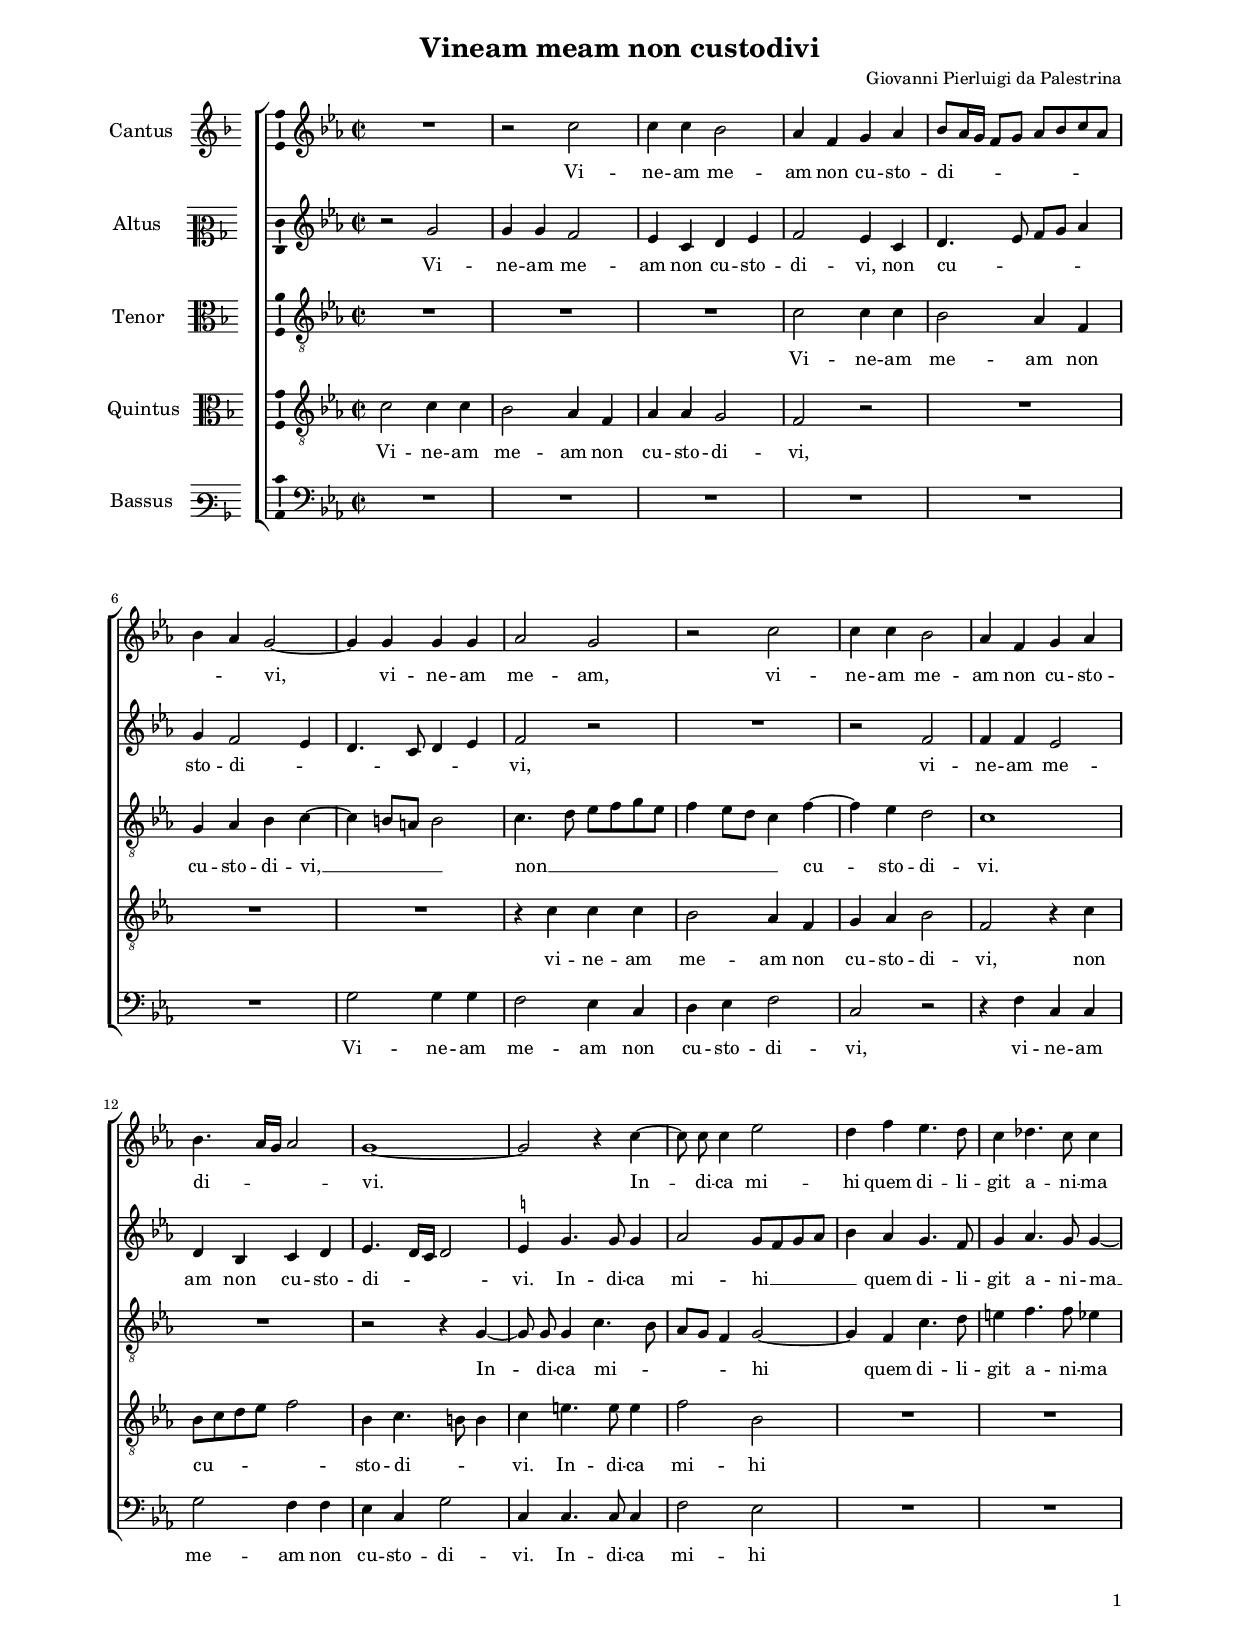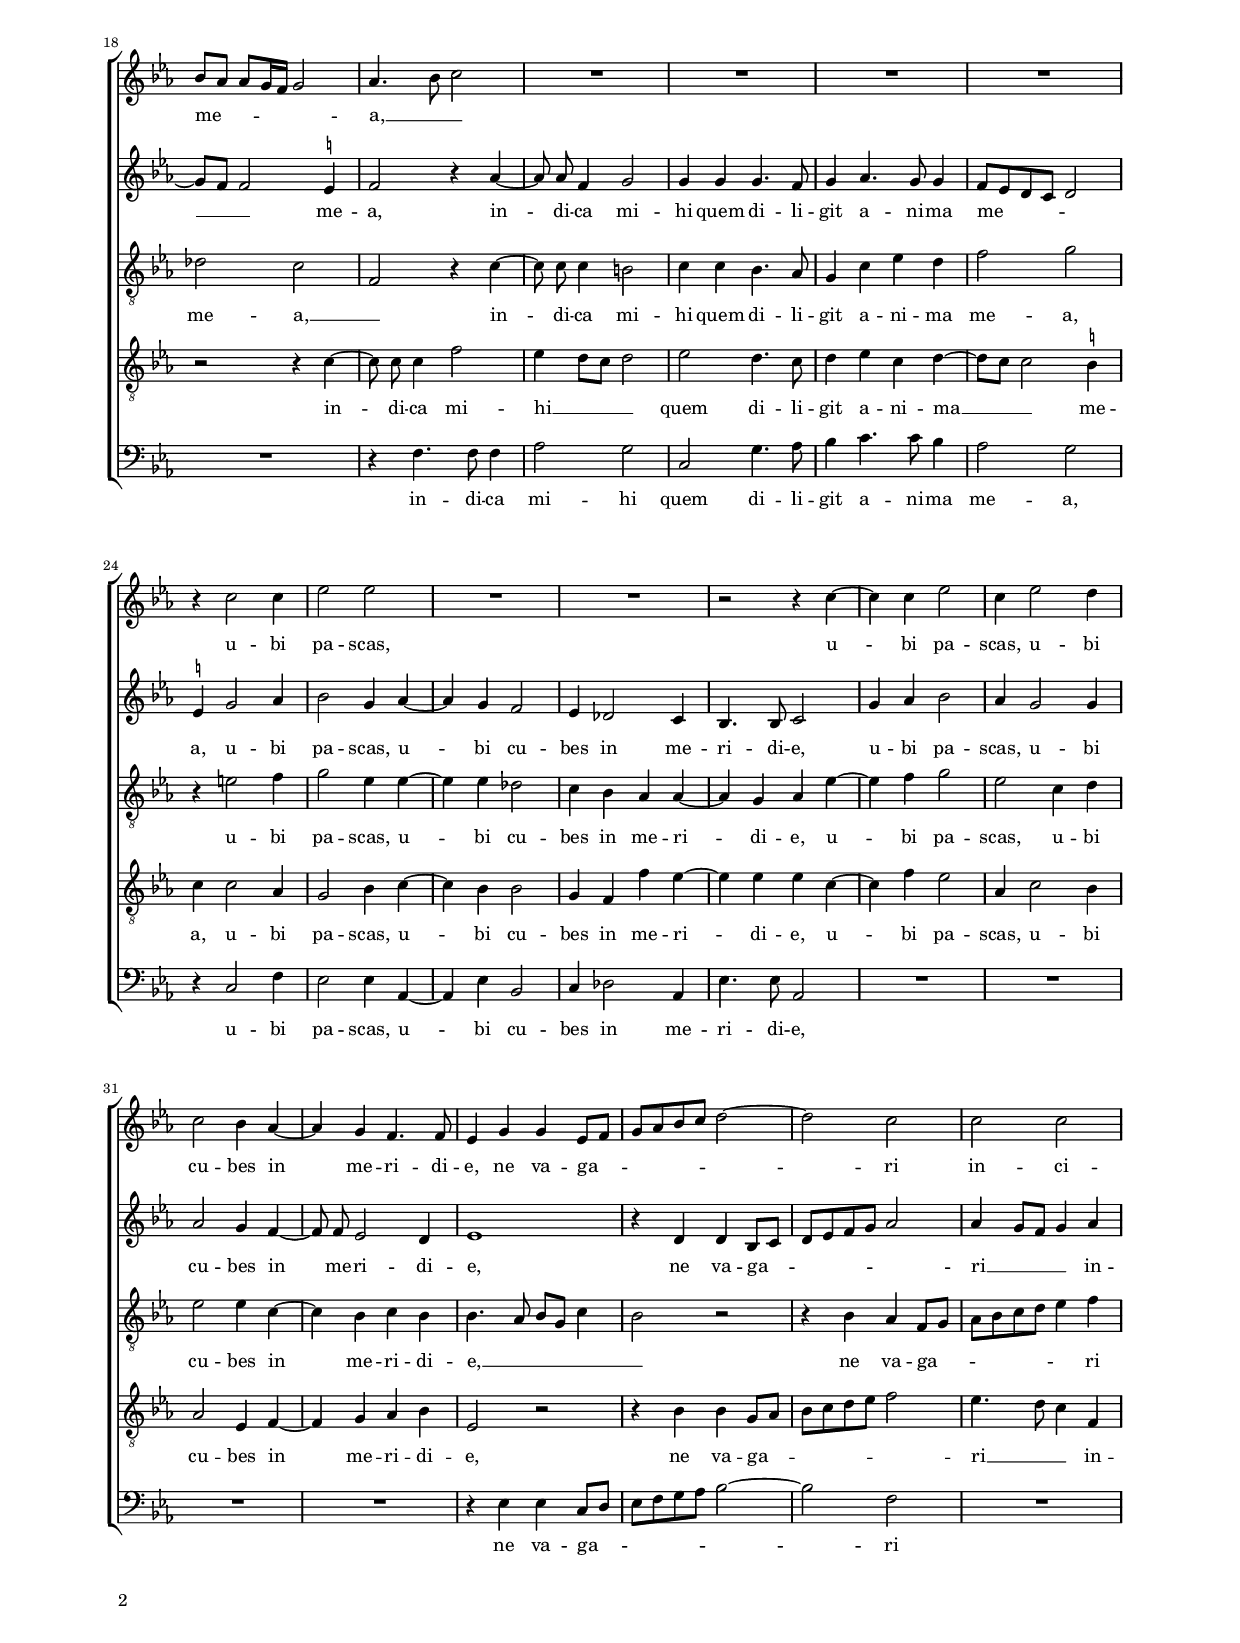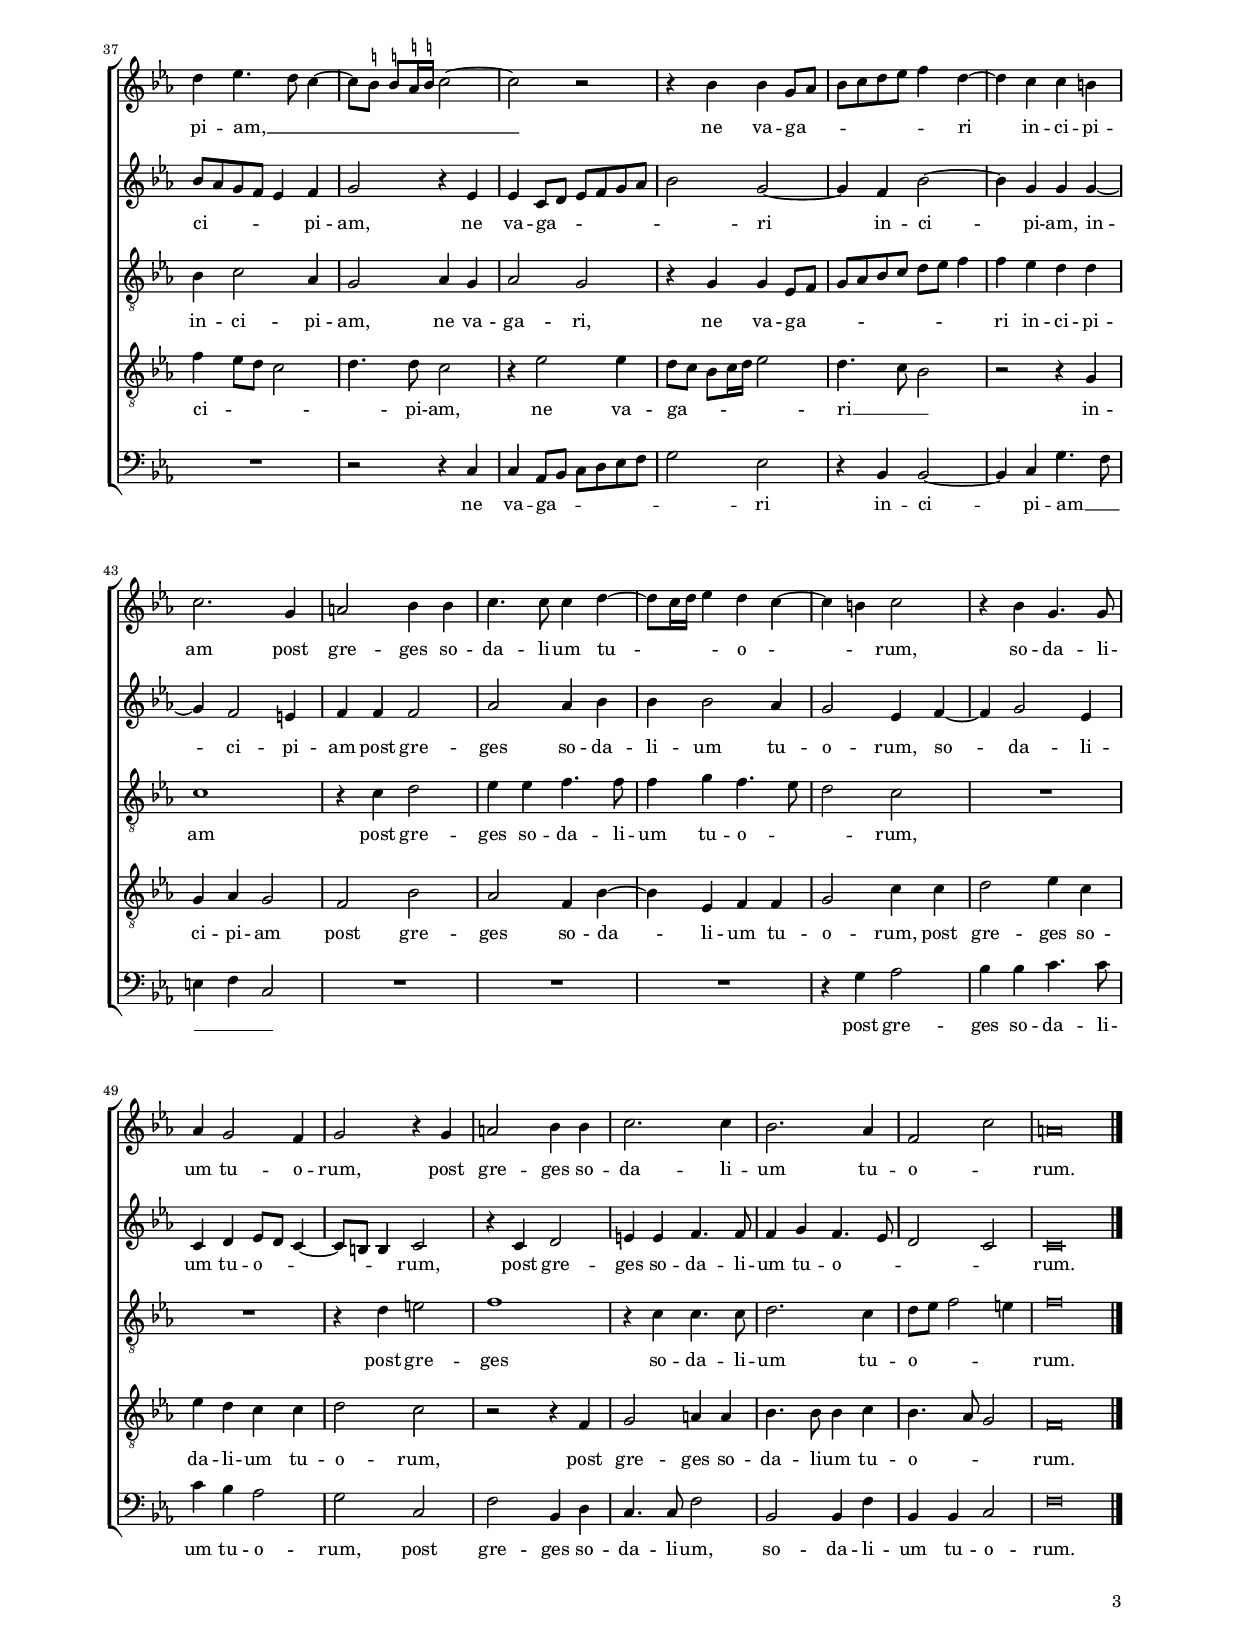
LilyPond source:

\header
{
  title="Vineam meam non custodivi"
  composer="Giovanni Pierluigi da Palestrina"
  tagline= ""
}

\version "2.24.1"
\language deutsch
#(set-global-staff-size 15)
% #(set-default-paper-size "letter")
#(ly:set-option 'point-and-click #f)


\paper
	{
	top-margin = 1.8 \cm
	bottom-margin = 1.2 \cm
	left-margin = 2 \cm
	right-margin = 2 \cm
	ragged-bottom = ##f
	ragged-last-bottom = ##f
	print-page-number = ##f
	system-system-spacing = #'((basic-distance . 17) (minimum-distance . 14) (padding . 5) (strechability . 150))
	oddFooterMarkup=\markup   \fill-line { "" \fromproperty #'page:page-number-string }
	evenFooterMarkup=\markup  \fill-line { \fromproperty #'page:page-number-string "" }
	last-bottom-spacing = #'((basic-distance . 12) (minimum-distance . 7) (padding . 4))
	systems-per-page = 3
	page-count = 3
%	min-systems-per-page = 3
	markup-system-spacing.basic-distance = #12
%	print-all-headers = ##t
%	print-first-page-number = ##t
%	first-page-number = 1
	}

	
global = {
	\key f \major
	\time 2/2
	\set Score.tempoHideNote = ##t
	\tempo 4 = 95
	\skip 1*54
	\set Score.measureLength = #(ly:make-moment 2/1)
	\skip 1*2 \bar "|."
	}

	ficta = { \once \set suggestAccidentals = ##t }

	forget = #(define-music-function (music) (ly:music?) #{
		\accidentalStyle forget
		$music
		\accidentalStyle default
		#})


incipitcantus = \markup { \score {
	{
	\set Staff.instrumentName = \markup { \fontsize #1 "Cantus" }
	\key f \major
	\clef violin
	s4 \bar ""
	}
	\layout  {
	raggedright = ##t
	indent = 1.6 \cm
	line-width = 2.2\cm
	\context { \Staff \remove Time_signature_engraver }
	\override Staff.Clef.Y-extent = #'(0 . 0)
	}} \hspace #1 }

      
incipitaltus = \markup { \score {
	{
	\set Staff.instrumentName = \markup { \fontsize #1 "Altus" }
	\key f \major
	\clef mezzosoprano
	s4 \bar ""
	}
	\layout  {
	raggedright = ##t
	indent = 1.6 \cm
	line-width = 2.2\cm
	\context { \Staff \remove Time_signature_engraver }
	\override Staff.Clef.Y-extent = #'(0 . 0)
	}} \hspace #1 }


incipittenor = \markup { \score {
	{
	\set Staff.instrumentName = \markup { \fontsize #1 "Tenor" }
	\key f \major
	\clef alto
	s4 \bar ""
	}
	\layout  {
	raggedright = ##t
	indent = 1.6 \cm
	line-width = 2.2\cm
	\context { \Staff \remove Time_signature_engraver }
	\override Staff.Clef.Y-extent = #'(0 . 0)
	}} \hspace #1 }
      
      
incipitquintus = \markup { \score {
	{
	\set Staff.instrumentName = \markup { \fontsize #1 "Quintus" }
	\key f \major
	\clef alto
	s4 \bar ""
	}
	\layout  {
	raggedright = ##t
	indent = 1.6 \cm
	line-width = 2.2\cm
	\context { \Staff \remove Time_signature_engraver }
	\override Staff.Clef.Y-extent = #'(0 . 0)
	}} \hspace #1 }
      
      
incipitbassus = \markup { \score {
	{
	\set Staff.instrumentName = \markup { \fontsize #1 "Bassus" }
	\key f \major
	\clef varbaritone
	s4 \bar ""
	}
	\layout  {
	raggedright = ##t
	indent = 1.6 \cm
	line-width = 2.2\cm
	\context { \Staff \remove Time_signature_engraver }
	\override Staff.Clef.Y-extent = #'(0 . 0)
	}} \hspace #1 }


cantus =  \relative c''
	{
	R1
	r2 d
	d4 d c2
	b4 g a b
%5
	c8[ b16 a] g8 a b[ c d b] |
	c4 b a2~
	a4 a a a
	b2 a
	r2 d
%10
	d4 d c2 |
	b4 g a b
	c4. b16 a b2
	a1~
	a2 r4 \autoBeamOff d~
%15
	d8 d \autoBeamOn d4 f2 |
	e4 g f4. e8
	d4 es4. d8 d4
	c8 b b [ a16 g] a2
	b4. c8 d2
%20
	R1 |
	R1
	R1
	R1
	r4 d2 d4
%25
	f2 f |
	R1
	R1
	r2 r4 d~
	d4 d f2
%30
	d4 f2 e4 |
	d2 c4 b~
	b4 a g4. g8
	f4 a a f8 g
	a8 b c d e2~
%35
	e2 d |
	d2 d
	e4 f4. e8 d4~
	d8 \ficta cis \ficta cis![ \ficta h16 \ficta cis!] d2~
	d2 r
%40
	r4 c c a8 b |
	c8 d e f g4 e~
	e4 d d cis
	d2. a4
	h2 c4 c
%45
	d4. d8 d4 e4~ |
	e8 d16 e f4 e d~
	d4 cis d2
	r4 c a4. a8
	b4 a2 g4
%50
	a2 r4 a |
	h2 c4 c
	d2. d4
	c2. b4
	g2 d'
%55
	h\breve |
	}


altus =  \relative c'
	{
	r2 a'
	a4 a g2
	f4 d e f
	g2 f4 d
%5
	e4. f8 g a b4 |
	a4 g2 f4
	e4. d8 e4 f
	g2 r
	R1
%10
	r2 g |
	g4 g f2
	e4 c d e
	f4. e16 d e2
	\ficta fis4 a4. a8 a4
%15
	b2 a8 g a b |
	c4 b a4. g8
	a4 b4. a8 a4~
	a8 g g2 \ficta fis4
	g2 r4 \autoBeamOff b~
%20
	b8 b \autoBeamOn g4 a2 |
	a4 a a4. g8
	a4 b4. a8 a4
	g8 f e d e2
	\ficta fis4 a2 b4
%25
	c2 a4 b~ |
	b4 a g2
	f4 es2 d4
	c4. c8 d2
	a'4 b c2
%30
	b4 a2 a4 |
	b2 a4 \autoBeamOff g~ |
	g8 g \autoBeamOn f2 e4
	f1
	r4 e e c8 d
%35
	e8 f g a b2 |
	b4 a8 g a4 b
	c8 b a g f4 g
	a2 r4 f
	f4 d8 e f g a b
%40
	c2 a~ |
	a4 g c2~
	c4 a a a~
	a4 g2 fis4
	g4 g g2
%45
	b2 b4 c |
	c4 c2 b4
	a2 f4 g~
	g4 a2 f4
	d4 e f8 e d4~
%50
	d8 cis cis4 d2 |
	r4 d e2
	fis4 fis g4. g8
	g4 a g4. f8
	e2 d
%55
	d\breve |
	}


tenor =  \relative c'
	{
	R1
	R1
	R1
	d2 d4 d
%5
	c2 b4 g |
	a4 b c d~
	d4 cis8 h cis2
	d4. e8 f g a f
	g4 f8 e d4 g~
%10
	g4 f e2 |
	d1
	R1
	r2 r4 a~
	\autoBeamOff a8 a \autoBeamOn a4 d4. c8
%15
	b8 a g4 a2~ |
	a4 g d'4. e8
	fis4 g4. g8 f4
	es2 d
	g,2 r4 d'~
%20
	\autoBeamOff d8 d \autoBeamOn d4 cis2 |
	d4 d c4. b8
	a4 d f e
	g2 a
	r4 fis2 g4
%25
	a2 f4 f~ |
	f4 f es2
	d4 c b b~
	b4 a b f'~
	f4 g a2
%30
	f2 d4 e |
	f2 f4 d~
	d4 c d c
	c4. b8 c a d4
	c2 r
%35
	r4 c b g8 a |
	b8 c d e f4 g
	c,4 d2 b4
	a2 b4 a
	b2 a
%40
	r4 a a f8 g |
	a8 b c d e8 f g4
	g4 f e e
	d1
	r4 d e2
%45
	f4 f g4. g8 |
	g4 a g4. f8
	e2 d
	R1
	R1
%50
	r4 e fis2 |
	g1
	r4 d d4. d8
	e2. d4
	e8 f g2 fis4
%55
	g\breve |
	}


quintus  =  \relative c'
	{
	d2 d4 d
	c2 b4 g
	b4 b a2
	g2 r
%5
	R1 |
	R1
	R1
	r4 d' d d
	c2 b4 g
%10
	a4 b c2 |
	g2 r4 d'
	c8 d e f g2
	c,4 d4. cis8 cis4
	d4 fis4. fis8 fis4
%15
	g2 c, |
	R1
	R1
	r2 r4 \autoBeamOff d~
	d8 d \autoBeamOn d4 g2
%20
	f4 e8 d e2 |
	f2 e4. d8
	e4 f d e~
	e8 d d2 \ficta cis4
	d4 d2 b4
%25
	a2 c4 d~ |
	d4 c c2
	a4 g g' f~
	f4 f f d~
	d4 g f2
%30
	b,4 d2 c4 |
	b2 f4 g~
	g4 a b c
	f,2 r
	r4 c' c a8 b
%35
	c8 d e f g2 |
	f4. e8 d4 g,
	g'4 f8 e d2
	e4. e8 d2
	r4 f2 f4
%40
	e8 d c[ d16 e] f2 |
	e4. d8 c2
	r2 r4 a
	a4 b a2
	g2 c
%45
	b2 g4 c~ |
	c4 f, g g
	a2 d4 d
	e2 f4 d
	f4 e d d
%50
	e2 d |
	r2 r4 g,
	a2 h4 h
	c4. c8 c4 d
	c4. b8 a2
%55
	g\breve |
	}


bassus  =  \relative c
	{
	R1
	R1
	R1
	R1
%5
	R1 |
	R1
	a'2 a4 a
	g2 f4 d
	e4 f g2
%10
	d2 r |
	r4 g d d
	a'2 g4 g
	f4 d a'2
	d,4 d4. d8 d4
%15
	g2 f |
	R1
	R1
	R1
	r4 g4. g8 g4
%20
	b2 a |
	d,2 a'4. b8
	c4 d4. d8 c4
	b2 a
	r4 d,2 g4
%25
	f2 f4 b,~ |
	b4 f' c2
	d4 es2 b4
	f'4. f8 b,2
	R1
%30
	R1 |
	R1
	R1
	r4 f' f d8 e
	f8 g a b c2~
%35
	c2 g |
	R1
	R1
	r2 r4 d
	d4 b8 c d e f g
%40
	a2 f |
	r4 c c2~
	c4 d a'4. g8
	fis4 g d2
	R1
%45
	R1 |
	R1
	r4 a' b2
	c4 c d4. d8
	d4 c b2
%50
	a2 d, |
	g2 c,4 e
	d4. d8 g2
	c,2 c4 g'
	c,4 c d2
%55
	g\breve |
	}


lyricscantus = \lyricmode {
	Vi -- ne -- am me -- am non cu -- sto -- di -- _ _ _ _ _ _ _ _ _ _ vi,
	vi -- ne -- am me -- am,
	vi -- ne -- am me -- am non cu -- sto -- di -- _ _ _ vi.
	In -- di -- ca mi -- hi quem di -- li -- git a -- ni -- ma me -- _ _ _ _ _ a, __ _ _
	u -- bi pa -- scas,
	u -- bi pa -- scas, u -- bi cu -- bes in me -- ri -- di -- e,
	ne va -- ga -- _ _ _ _ _ _ ri in -- ci -- pi -- am, __ _ _ _ _ _ _ _
	ne va -- ga -- _ _ _ _ _ _ ri in -- ci -- pi -- am
	post gre -- ges 
	so -- da -- li -- um tu -- _ _ _ o -- _ _ rum,
	so -- da -- li -- um tu -- o -- rum,
	post gre -- ges
	so -- da -- li -- um tu -- o -- _ rum.
	}


lyricsaltus = \lyricmode {
	Vi -- ne -- am me -- am non cu -- sto -- di -- vi,
	non cu -- _ _ _ _ sto -- di -- _ _ _ _ _ vi,
	vi -- ne -- am me -- am non cu -- sto -- di -- _ _ _ vi.
	In -- di -- ca mi -- hi __ _ _ _ _ quem di -- li -- git a -- ni -- ma __ _ _ me -- a,
	in -- di -- ca mi -- hi quem di -- li -- git a -- ni -- ma me -- _ _ _ _ a,
	u -- bi pa -- scas, u -- bi cu -- bes in me -- ri -- di -- e,
	u -- bi pa -- scas, u -- bi cu -- bes in me -- ri -- di -- e,
	ne va -- ga -- _ _ _ _ _ _ ri __ _ _ _ in -- ci -- _ _ _ _ pi -- am,
	ne va -- ga -- _ _ _ _ _ _ ri in -- ci -- pi -- am,
	in -- ci -- pi -- am
	post gre -- ges 
	so -- da -- li -- um tu -- o -- rum,
	so -- da -- li -- um tu -- o -- _ _ _ _ rum,
	post gre -- ges
	so -- da -- li -- um tu -- o -- _ _ _ rum.
	}


lyricstenor = \lyricmode {
	Vi -- ne -- am me -- am non cu -- sto -- di -- vi, __ _ _ _ 
	non __ _ _ _ _ _ _ _ _ _ cu -- sto -- di -- vi.
	In -- di -- ca mi -- _ _ _ _ hi quem di -- li -- git a -- ni -- ma me -- a, __ _
	in -- di -- ca mi -- hi quem di -- li -- git a -- ni -- ma me -- a,
	u -- bi pa -- scas, u -- bi cu -- bes in me -- ri -- di -- e,
	u -- bi pa -- scas, u -- bi cu -- bes in me -- ri -- di -- e, __ _ _ _ _ _
	ne va -- ga -- _ _ _ _ _ _ ri in -- ci -- pi -- am,
	ne va -- ga -- ri,
	ne va -- ga -- _ _ _ _ _ _ _ _ ri in -- ci -- pi -- am
	post gre -- ges 
	so -- da -- li -- um tu -- o -- _ _ rum,
	post gre -- ges
	so -- da -- li -- um tu -- o -- _ _ _ rum.
	}


lyricsquintus = \lyricmode {
	Vi -- ne -- am me -- am non cu -- sto -- di -- vi,
	vi -- ne -- am me -- am non cu -- sto -- di -- vi,
	non cu -- _ _ _ _ sto -- di -- _ _ vi.
	In -- di -- ca mi -- hi
	in -- di -- ca mi -- hi __ _ _ _ quem di -- li -- git a -- ni -- ma __ _ _ me -- a,
	u -- bi pa -- scas, u -- bi cu -- bes in me -- ri -- di -- e,
	u -- bi pa -- scas, u -- bi cu -- bes in me -- ri -- di -- e,
	ne va -- ga -- _ _ _ _ _ _ ri __ _ _ in -- ci -- _ _ _ _ pi -- am,
	ne va -- ga -- _ _ _ _ _ ri __ _ _ in -- ci -- pi -- am
	post gre -- ges 
	so -- da -- li -- um tu -- o -- rum,
	post gre -- ges
	so -- da -- li -- um tu -- o -- rum,
	post gre -- ges
	so -- da -- li -- um tu -- o -- _ _ rum.
	}


lyricsbassus = \lyricmode {
	Vi -- ne -- am me -- am non cu -- sto -- di -- vi,
	vi -- ne -- am me -- am non cu -- sto -- di -- vi.
	In -- di -- ca mi -- hi
	in -- di -- ca mi -- hi quem di -- li -- git a -- ni -- ma me -- a,
	u -- bi pa -- scas, u -- bi cu -- bes in me -- ri -- di -- e,
	ne va -- ga -- _ _ _ _ _ _ ri
	ne va -- ga -- _ _ _ _ _ _ ri in -- ci -- pi -- am __ _ _ _ _
	post gre -- ges 
	so -- da -- li -- um tu -- o -- rum,
	post gre -- ges
	so -- da -- li -- um,
	so -- da -- li -- um tu -- o -- rum.
	}


\score
{  
	\transpose f es {
	\new ChoirStaff \with { \override StaffGrouper.staff-staff-spacing.basic-distance = #12 }
	<<

	\new Staff << \global
	\new Voice="v1" {
		\set Staff.instrumentName=\incipitcantus
%		\set Staff.instrumentName= "S"
		\set Staff.midiInstrument = "reed organ"
		\clef violin
		\cantus }
	\new Lyrics \lyricsto "v1" {\lyricscantus }
	>>


	\new Staff << \global
	\new Voice="v2" {
		\set Staff.instrumentName=\incipitaltus
%		\set Staff.instrumentName= "A"
		\set Staff.midiInstrument = "reed organ"
		\clef violin % "G_8"
		\altus}
	\new Lyrics \lyricsto "v2" {\lyricsaltus }
	>>


	\new Staff << \global
	\new Voice="v3" {
		\set Staff.instrumentName=\incipittenor
%		\set Staff.instrumentName= "T"
		\set Staff.midiInstrument = "reed organ"
		\clef "G_8"
		\tenor }
	\new Lyrics \lyricsto "v3" {\lyricstenor }
	>>


	\new Staff << \global
	\new Voice="v5" {
		\set Staff.instrumentName=\incipitquintus
%		\set Staff.instrumentName= "Q"
		\set Staff.midiInstrument = "reed organ"
		\clef "G_8"
		\quintus}
	\new Lyrics \lyricsto "v5" {\lyricsquintus }
	>>


	\new Staff << \global
	\new Voice="v4" {
		\set Staff.instrumentName=\incipitbassus
%		\set Staff.instrumentName= "B"
		\set Staff.midiInstrument = "reed organ"
		\clef bass 
		\bassus }
	\new Lyrics \lyricsto "v4" {\lyricsbassus}
	>>

	>>
	} % transpose

	\layout
	{
	indent = 2.5\cm
	\context { \Lyrics \override VerticalAxisGroup.nonstaff-relatedstaff-spacing.padding = #1.4 }
%	\context { \Lyrics \override LyricText.font-size = #1 }
	\context { \Staff \override TimeSignature.break-visibility = #end-of-line-invisible }
	\context { \Staff \consists Ambitus_engraver }
	\context { \Score \override BarNumber.padding = #2 }
	\context { \Voice \override NoteHead.style = #'baroque }
	}

\midi
	{
	
	}

}


% EOF
